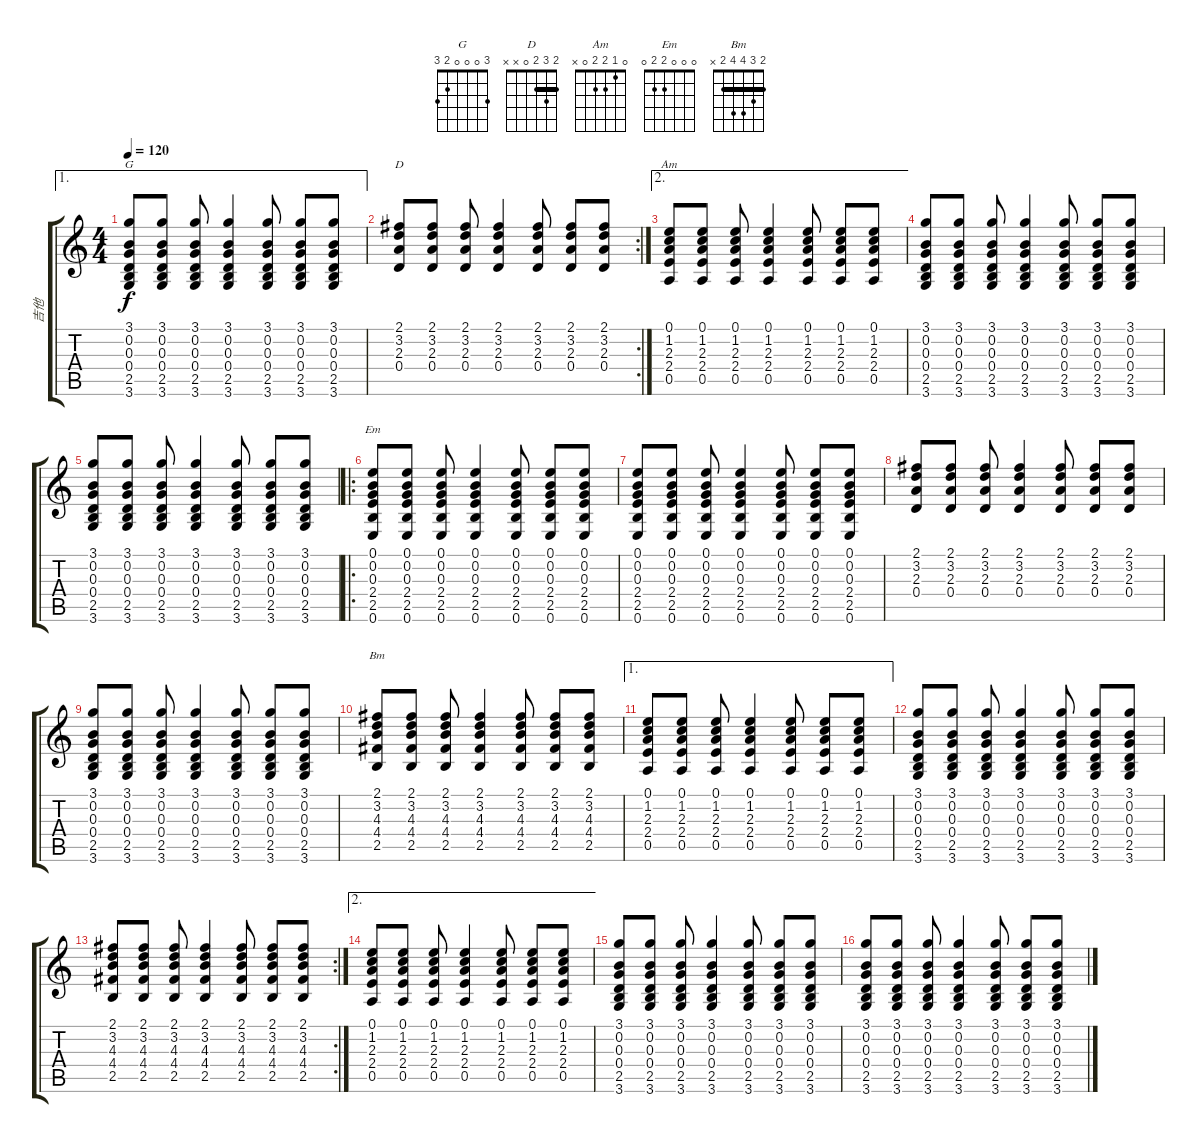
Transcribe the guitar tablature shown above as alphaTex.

\track ("吉他" "吉他") {instrument acousticguitarsteel}
\staff {score tabs}
\tuning (E4 B3 G3 D3 A2 E2) {hide}
\chord ("G" 3 0 0 0 2 3)
\chord ("D" 2 3 2 0 x x) {barre 2}
\chord ("Am" 0 1 2 2 0 x)
\chord ("Em" 0 0 0 2 2 0)
\chord ("Bm" 2 3 4 4 2 x) {barre 2}
\ae 1
\ts (4 4)
\tempo 120
\clef g2
\ks c
(3.1 0.2 0.3 0.4 2.5 3.6).8{ch "G" dy f} (3.1 0.2 0.3 0.4 2.5 3.6).8 (3.1 0.2 0.3 0.4 2.5 3.6).8 (3.1 0.2 0.3 0.4 2.5 3.6).4 (3.1 0.2 0.3 0.4 2.5 3.6).8 (3.1 0.2 0.3 0.4 2.5 3.6).8 (3.1 0.2 0.3 0.4 2.5 3.6).8 |
\rc 2
(2.1 3.2 2.3 0.4).8{ch "D"} (2.1 3.2 2.3 0.4).8 (2.1 3.2 2.3 0.4).8 (2.1 3.2 2.3 0.4).4 (2.1 3.2 2.3 0.4).8 (2.1 3.2 2.3 0.4).8 (2.1 3.2 2.3 0.4).8 |
\ae 2
(0.1 1.2 2.3 2.4 0.5).8{ch "Am"} (0.1 1.2 2.3 2.4 0.5).8 (0.1 1.2 2.3 2.4 0.5).8 (0.1 1.2 2.3 2.4 0.5).4 (0.1 1.2 2.3 2.4 0.5).8 (0.1 1.2 2.3 2.4 0.5).8 (0.1 1.2 2.3 2.4 0.5).8 |
(3.1 0.2 0.3 0.4 2.5 3.6).8 (3.1 0.2 0.3 0.4 2.5 3.6).8 (3.1 0.2 0.3 0.4 2.5 3.6).8 (3.1 0.2 0.3 0.4 2.5 3.6).4 (3.1 0.2 0.3 0.4 2.5 3.6).8 (3.1 0.2 0.3 0.4 2.5 3.6).8 (3.1 0.2 0.3 0.4 2.5 3.6).8 |
(3.1 0.2 0.3 0.4 2.5 3.6).8 (3.1 0.2 0.3 0.4 2.5 3.6).8 (3.1 0.2 0.3 0.4 2.5 3.6).8 (3.1 0.2 0.3 0.4 2.5 3.6).4 (3.1 0.2 0.3 0.4 2.5 3.6).8 (3.1 0.2 0.3 0.4 2.5 3.6).8 (3.1 0.2 0.3 0.4 2.5 3.6).8 |
\ro
(0.1 0.2 0.3 2.4 2.5 0.6).8{ch "Em"} (0.1 0.2 0.3 2.4 2.5 0.6).8 (0.1 0.2 0.3 2.4 2.5 0.6).8 (0.1 0.2 0.3 2.4 2.5 0.6).4 (0.1 0.2 0.3 2.4 2.5 0.6).8 (0.1 0.2 0.3 2.4 2.5 0.6).8 (0.1 0.2 0.3 2.4 2.5 0.6).8 |
(0.1 0.2 0.3 2.4 2.5 0.6).8 (0.1 0.2 0.3 2.4 2.5 0.6).8 (0.1 0.2 0.3 2.4 2.5 0.6).8 (0.1 0.2 0.3 2.4 2.5 0.6).4 (0.1 0.2 0.3 2.4 2.5 0.6).8 (0.1 0.2 0.3 2.4 2.5 0.6).8 (0.1 0.2 0.3 2.4 2.5 0.6).8 |
(2.1 3.2 2.3 0.4).8 (2.1 3.2 2.3 0.4).8 (2.1 3.2 2.3 0.4).8 (2.1 3.2 2.3 0.4).4 (2.1 3.2 2.3 0.4).8 (2.1 3.2 2.3 0.4).8 (2.1 3.2 2.3 0.4).8 |
(3.1 0.2 0.3 0.4 2.5 3.6).8 (3.1 0.2 0.3 0.4 2.5 3.6).8 (3.1 0.2 0.3 0.4 2.5 3.6).8 (3.1 0.2 0.3 0.4 2.5 3.6).4 (3.1 0.2 0.3 0.4 2.5 3.6).8 (3.1 0.2 0.3 0.4 2.5 3.6).8 (3.1 0.2 0.3 0.4 2.5 3.6).8 |
(2.1 3.2 4.3 4.4 2.5).8{ch "Bm"} (2.1 3.2 4.3 4.4 2.5).8 (2.1 3.2 4.3 4.4 2.5).8 (2.1 3.2 4.3 4.4 2.5).4 (2.1 3.2 4.3 4.4 2.5).8 (2.1 3.2 4.3 4.4 2.5).8 (2.1 3.2 4.3 4.4 2.5).8 |
\ae 1
(0.1 1.2 2.3 2.4 0.5).8 (0.1 1.2 2.3 2.4 0.5).8 (0.1 1.2 2.3 2.4 0.5).8 (0.1 1.2 2.3 2.4 0.5).4 (0.1 1.2 2.3 2.4 0.5).8 (0.1 1.2 2.3 2.4 0.5).8 (0.1 1.2 2.3 2.4 0.5).8 |
(3.1 0.2 0.3 0.4 2.5 3.6).8 (3.1 0.2 0.3 0.4 2.5 3.6).8 (3.1 0.2 0.3 0.4 2.5 3.6).8 (3.1 0.2 0.3 0.4 2.5 3.6).4 (3.1 0.2 0.3 0.4 2.5 3.6).8 (3.1 0.2 0.3 0.4 2.5 3.6).8 (3.1 0.2 0.3 0.4 2.5 3.6).8 |
\rc 2
(2.1 3.2 4.3 4.4 2.5).8 (2.1 3.2 4.3 4.4 2.5).8 (2.1 3.2 4.3 4.4 2.5).8 (2.1 3.2 4.3 4.4 2.5).4 (2.1 3.2 4.3 4.4 2.5).8 (2.1 3.2 4.3 4.4 2.5).8 (2.1 3.2 4.3 4.4 2.5).8 |
\ae 2
(0.1 1.2 2.3 2.4 0.5).8 (0.1 1.2 2.3 2.4 0.5).8 (0.1 1.2 2.3 2.4 0.5).8 (0.1 1.2 2.3 2.4 0.5).4 (0.1 1.2 2.3 2.4 0.5).8 (0.1 1.2 2.3 2.4 0.5).8 (0.1 1.2 2.3 2.4 0.5).8 |
(3.1 0.2 0.3 0.4 2.5 3.6).8 (3.1 0.2 0.3 0.4 2.5 3.6).8 (3.1 0.2 0.3 0.4 2.5 3.6).8 (3.1 0.2 0.3 0.4 2.5 3.6).4 (3.1 0.2 0.3 0.4 2.5 3.6).8 (3.1 0.2 0.3 0.4 2.5 3.6).8 (3.1 0.2 0.3 0.4 2.5 3.6).8 |
(3.1 0.2 0.3 0.4 2.5 3.6).8 (3.1 0.2 0.3 0.4 2.5 3.6).8 (3.1 0.2 0.3 0.4 2.5 3.6).8 (3.1 0.2 0.3 0.4 2.5 3.6).4 (3.1 0.2 0.3 0.4 2.5 3.6).8 (3.1 0.2 0.3 0.4 2.5 3.6).8 (3.1 0.2 0.3 0.4 2.5 3.6).8
